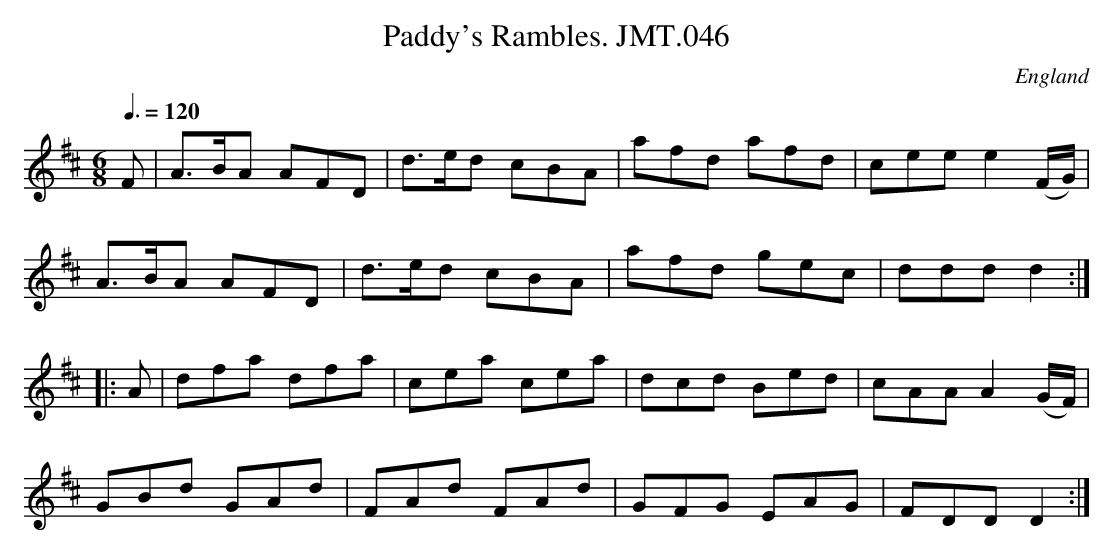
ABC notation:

X:1
T:Paddy's Rambles. JMT.046
L:1/8
M:6/8
O:England
Q:3/8=120
K:D
F|A>BA AFD|d>ed cBA|afd afd|ceee2(F/G/)|!
A>BA AFD|d>ed cBA|afd gec|dddd2:|!
|:A|dfa dfa|cea cea|dcd Bed|cAAA2(G/F/)|!
GBd GAd|FAd FAd|GFG EAG|FDDD2:|
